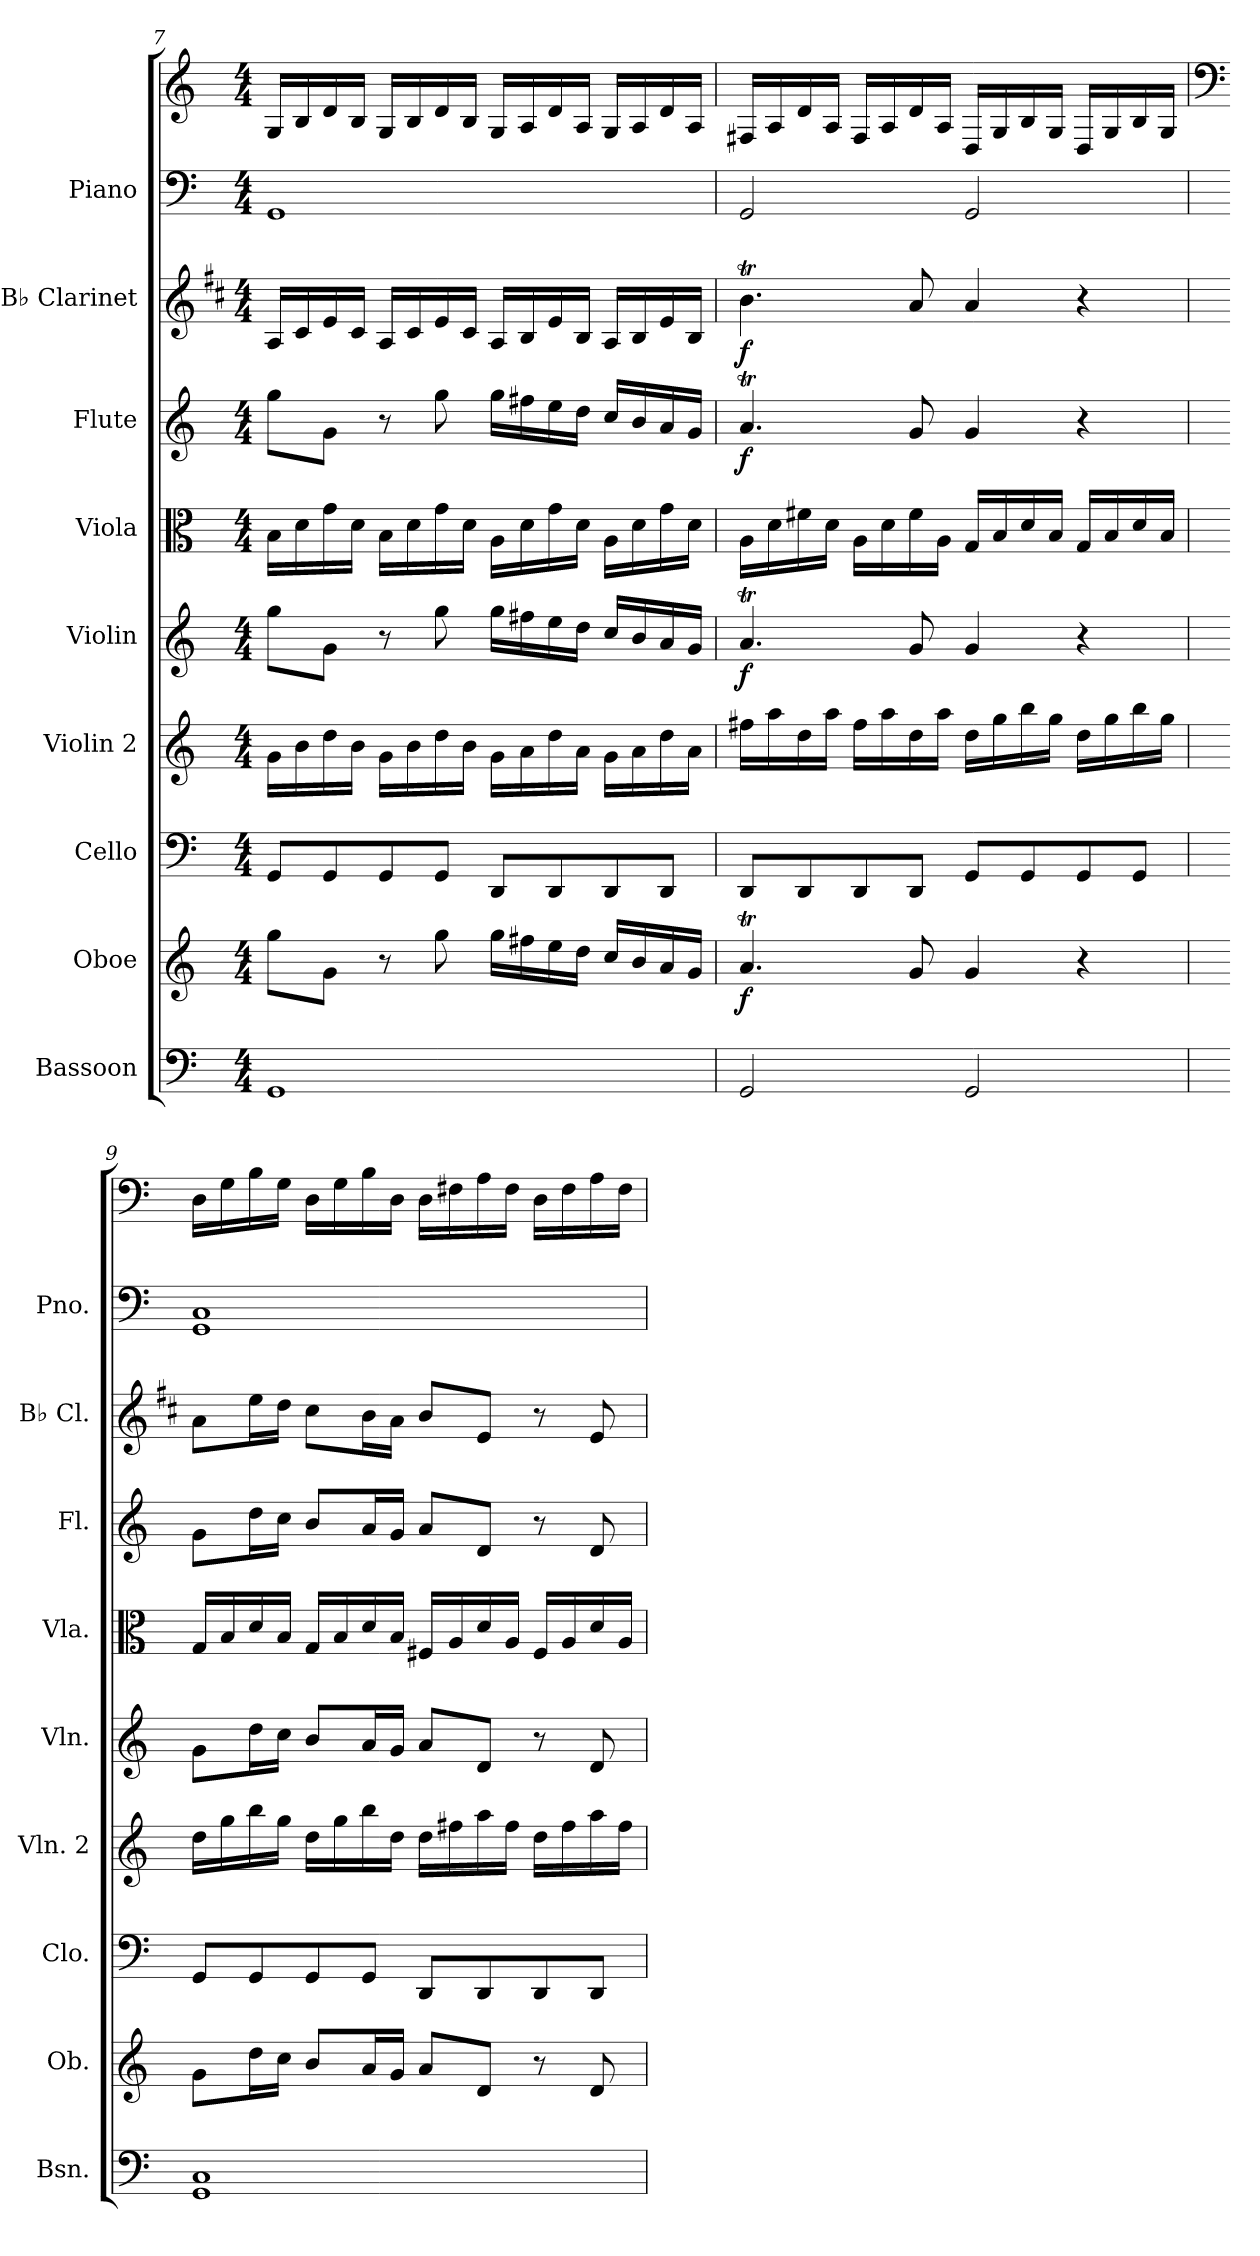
**kern	**kern	**dynam	**kern	**kern	**kern	**dynam	**kern	**kern	**dynam	**kern	**dynam	**kern	**kern
*part9	*part8	*part8	*part7	*part6	*part5	*part5	*part4	*part3	*part3	*part2	*part2	*part1	*part1
*staff10	*staff9	*staff9	*staff8	*staff7	*staff6	*staff6	*staff5	*staff4	*staff4	*staff3	*staff3	*staff2	*staff1
*I"Bassoon	*I"Oboe	*	*I"Cello	*I"Violin 2	*I"Violin	*	*I"Viola	*I"Flute	*	*I"B♭ Clarinet	*	*I"Piano	*
*I'Bsn.	*I'Ob.	*	*I'Clo.	*I'Vln. 2	*I'Vln.	*	*I'Vla.	*I'Fl.	*	*I'B♭ Cl.	*	*I'Pno.	*
!!LO:PB:g=z
*clefF4	*clefG2	*	*clefF4	*clefG2	*clefG2	*	*clefC3	*clefG2	*	*clefG2	*	*clefF4	*clefG2
*	*	*	*	*	*	*	*	*	*	*ITrd1c2	*	*	*
*k[]	*k[]	*	*k[]	*k[]	*k[]	*	*k[]	*k[]	*	*k[]	*	*k[]	*k[]
*M4/4	*M4/4	*	*M4/4	*M4/4	*M4/4	*	*M4/4	*M4/4	*	*M4/4	*	*M4/4	*M4/4
=7	=7	=7	=7	=7	=7	=7	=7	=7	=7	=7	=7	=7	=7
1GG	8gg\L	.	8GG/L	16g\LL	8gg\L	.	16B\LL	8gg\L	.	16G/LL	.	1GG	16G/LL
.	.	.	.	16b\	.	.	16d\	.	.	16B/	.	.	16B/
.	8g\J	.	8GG/	16dd\	8g\J	.	16g\	8g\J	.	16d/	.	.	16d/
.	.	.	.	16b\JJ	.	.	16d\JJ	.	.	16B/JJ	.	.	16B/JJ
.	8r	.	8GG/	16g\LL	8r	.	16B\LL	8r	.	16G/LL	.	.	16G/LL
.	.	.	.	16b\	.	.	16d\	.	.	16B/	.	.	16B/
.	8gg\	.	8GG/J	16dd\	8gg\	.	16g\	8gg\	.	16d/	.	.	16d/
.	.	.	.	16b\JJ	.	.	16d\JJ	.	.	16B/JJ	.	.	16B/JJ
.	16gg\LL	.	8DD/L	16g\LL	16gg\LL	.	16A\LL	16gg\LL	.	16G/LL	.	.	16G/LL
.	16ff#X\	.	.	16a\	16ff#X\	.	16d\	16ff#X\	.	16A/	.	.	16A/
.	16ee\	.	8DD/	16dd\	16ee\	.	16g\	16ee\	.	16d/	.	.	16d/
.	16dd\JJ	.	.	16a\JJ	16dd\JJ	.	16d\JJ	16dd\JJ	.	16A/JJ	.	.	16A/JJ
.	16cc/LL	.	8DD/	16g\LL	16cc/LL	.	16A\LL	16cc/LL	.	16G/LL	.	.	16G/LL
.	16b/	.	.	16a\	16b/	.	16d\	16b/	.	16A/	.	.	16A/
.	16a/	.	8DD/J	16dd\	16a/	.	16g\	16a/	.	16d/	.	.	16d/
.	16g/JJ	.	.	16a\JJ	16g/JJ	.	16d\JJ	16g/JJ	.	16A/JJ	.	.	16A/JJ
!!LO:PB:g=z
=8	=8	=8	=8	=8	=8	=8	=8	=8	=8	=8	=8	=8	=8
!	!	!LO:DY:b	!	!	!	!LO:DY:b	!	!	!LO:DY:b	!	!LO:DY:b	!	!
2GG/	4.aT/	f	8DD/L	16ff#X\LL	4.aT/	f	16A\LL	4.aT/	f	4.aT\	f	2GG/	16F#X/LL
.	.	.	.	16aa\	.	.	16d\	.	.	.	.	.	16A/
.	.	.	8DD/	16dd\	.	.	16f#X\	.	.	.	.	.	16d/
.	.	.	.	16aa\JJ	.	.	16d\JJ	.	.	.	.	.	16A/JJ
.	.	.	8DD/	16ff#\LL	.	.	16A\LL	.	.	.	.	.	16F#/LL
.	.	.	.	16aa\	.	.	16d\	.	.	.	.	.	16A/
.	8g/	.	8DD/J	16dd\	8g/	.	16f#\	8g/	.	8g/	.	.	16d/
.	.	.	.	16aa\JJ	.	.	16A\JJ	.	.	.	.	.	16A/JJ
2GG/	4g/	.	8GG/L	16dd\LL	4g/	.	16G/LL	4g/	.	4g/	.	2GG/	16D/LL
.	.	.	.	16gg\	.	.	16B/	.	.	.	.	.	16G/
.	.	.	8GG/	16bb\	.	.	16d/	.	.	.	.	.	16B/
.	.	.	.	16gg\JJ	.	.	16B/JJ	.	.	.	.	.	16G/JJ
.	4r	.	8GG/	16dd\LL	4r	.	16G/LL	4r	.	4r	.	.	16D/LL
.	.	.	.	16gg\	.	.	16B/	.	.	.	.	.	16G/
.	.	.	8GG/J	16bb\	.	.	16d/	.	.	.	.	.	16B/
.	.	.	.	16gg\JJ	.	.	16B/JJ	.	.	.	.	.	16G/JJ
=9	=9	=9	=9	=9	=9	=9	=9	=9	=9	=9	=9	=9	=9
*	*	*	*	*	*	*	*	*	*	*	*	*	*clefF4
1GG 1C	8g\L	.	8GG/L	16dd\LL	8g\L	.	16G/LL	8g\L	.	8g\L	.	1GG 1C	16D\LL
.	.	.	.	16gg\	.	.	16B/	.	.	.	.	.	16G\
.	16dd\L	.	8GG/	16bb\	16dd\L	.	16d/	16dd\L	.	16dd\L	.	.	16B\
.	16cc\JJ	.	.	16gg\JJ	16cc\JJ	.	16B/JJ	16cc\JJ	.	16cc\JJ	.	.	16G\JJ
.	8b/L	.	8GG/	16dd\LL	8b/L	.	16G/LL	8b/L	.	8b\L	.	.	16D\LL
.	.	.	.	16gg\	.	.	16B/	.	.	.	.	.	16G\
.	16a/L	.	8GG/J	16bb\	16a/L	.	16d/	16a/L	.	16a\L	.	.	16B\
.	16g/JJ	.	.	16dd\JJ	16g/JJ	.	16B/JJ	16g/JJ	.	16g\JJ	.	.	16D\JJ
.	8a/L	.	8DD/L	16dd\LL	8a/L	.	16F#X/LL	8a/L	.	8a/L	.	.	16D\LL
.	.	.	.	16ff#X\	.	.	16A/	.	.	.	.	.	16F#X\
.	8d/J	.	8DD/	16aa\	8d/J	.	16d/	8d/J	.	8d/J	.	.	16A\
.	.	.	.	16ff#\JJ	.	.	16A/JJ	.	.	.	.	.	16F#\JJ
.	8r	.	8DD/	16dd\LL	8r	.	16F#/LL	8r	.	8r	.	.	16D\LL
.	.	.	.	16ff#\	.	.	16A/	.	.	.	.	.	16F#\
.	8d/	.	8DD/J	16aa\	8d/	.	16d/	8d/	.	8d/	.	.	16A\
.	.	.	.	16ff#\JJ	.	.	16A/JJ	.	.	.	.	.	16F#\JJ
=	=	=	=	=	=	=	=	=	=	=	=	=	=
*-	*-	*-	*-	*-	*-	*-	*-	*-	*-	*-	*-	*-	*-
